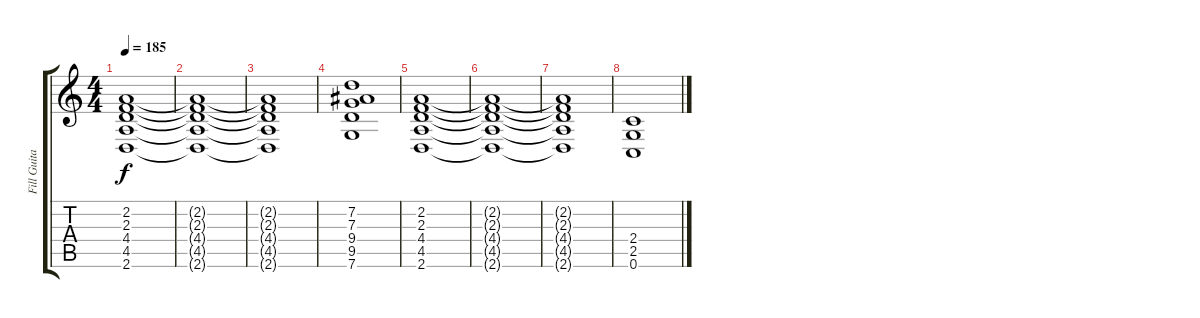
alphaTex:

\track ("Fill Guitar" "Fill Guita") {instrument distortionguitar}
\staff {score tabs}
\tuning (C4 G3 Eb3 Bb2 F2 C2) {hide}
\ts (4 4)
\tempo 185
\clef g2
\ks c
(2.2 2.3 4.4 4.5 2.6).1{dy f volume 8} |
(2.2{t} 2.3{t} 4.4{t} 4.5{t} 2.6{t}).1 |
(2.2{t} 2.3{t} 4.4{t} 4.5{t} 2.6{t}).1 |
(7.2 7.3 9.4 9.5 7.6).1 |
(2.2 2.3 4.4 4.5 2.6).1 |
(2.2{t} 2.3{t} 4.4{t} 4.5{t} 2.6{t}).1 |
(2.2{t} 2.3{t} 4.4{t} 4.5{t} 2.6{t}).1 |
(2.4 2.5 0.6).1
